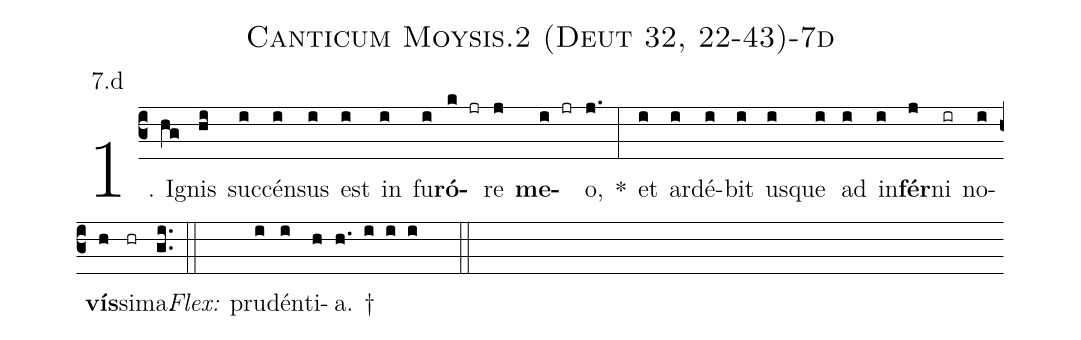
name: Canticum Moysis.2 (Deut 32, 22-43)-7d;
annotation: 7.d;
%%
(c3)1. I(hg)gnis(hi) suc(i)cén(i)sus(i) est(i) in(i) fu(i)<b>ró</b>(k jr)re(j) <b>me</b>(i jr)o,(j.) *(:) et(i) ar(i)dé(i)bit(i) us(i)que(i) ad(i) in(i)<b>fér</b>(j)ni(ir) no(i)<b>vís</b>(h)si(hr)ma.(gi..) (::)
<i>Flex:</i>()  pru(i)dén(i)ti(h)a. †(h. i i i  ::)
